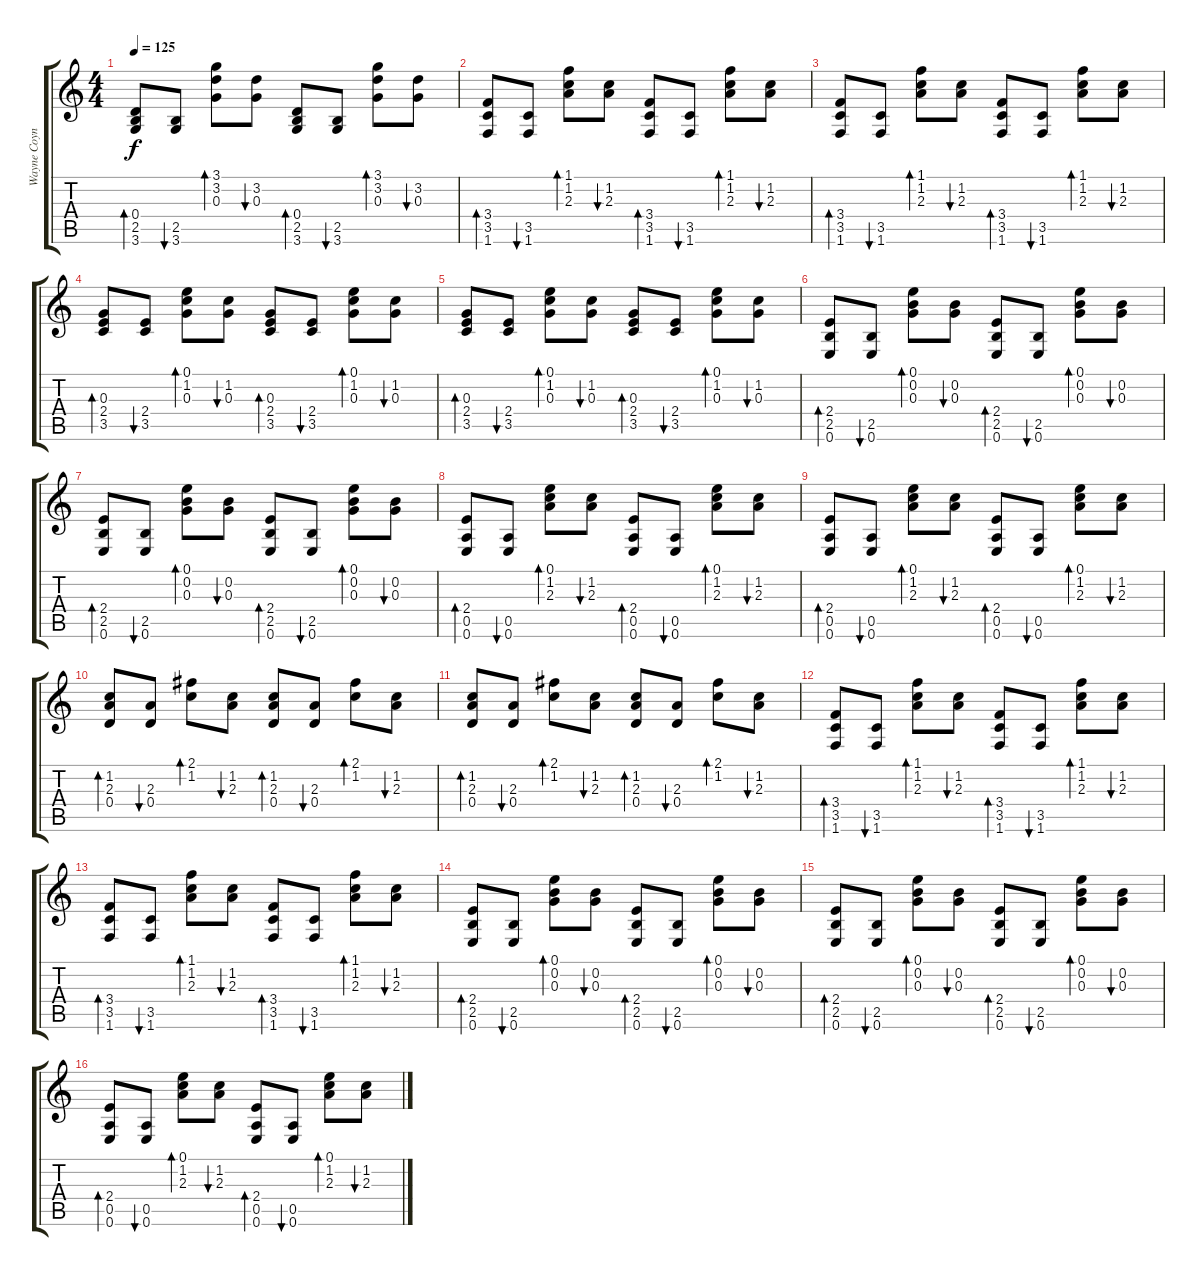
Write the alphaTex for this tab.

\track ("Wayne Coyne (Guitar Left)" "Wayne Coyn") {instrument acousticguitarsteel}
\staff {score tabs}
\tuning (E4 B3 G3 D3 A2 E2) {hide}
\ts (4 4)
\tempo 125
\clef g2
\ks c
(0.4 2.5 3.6).8{bd 60 dy f} (2.5 3.6).8{bu 60} (3.1 3.2 0.3).8{bd 60} (3.2 0.3).8{bu 60} (0.4 2.5 3.6).8{bd 60} (2.5 3.6).8{bu 60} (3.1 3.2 0.3).8{bd 60} (3.2 0.3).8{bu 60} |
(3.4 3.5 1.6).8{bd 60} (3.5 1.6).8{bu 60} (1.1 1.2 2.3).8{bd 60} (1.2 2.3).8{bu 60} (3.4 3.5 1.6).8{bd 60} (3.5 1.6).8{bu 60} (1.1 1.2 2.3).8{bd 60} (1.2 2.3).8{bu 60} |
(3.4 3.5 1.6).8{bd 60} (3.5 1.6).8{bu 60} (1.1 1.2 2.3).8{bd 60} (1.2 2.3).8{bu 60} (3.4 3.5 1.6).8{bd 60} (3.5 1.6).8{bu 60} (1.1 1.2 2.3).8{bd 60} (1.2 2.3).8{bu 60} |
(0.3 2.4 3.5).8{bd 60} (2.4 3.5).8{bu 60} (0.1 1.2 0.3).8{bd 60} (1.2 0.3).8{bu 60} (0.3 2.4 3.5).8{bd 60} (2.4 3.5).8{bu 60} (0.1 1.2 0.3).8{bd 60} (1.2 0.3).8{bu 60} |
(0.3 2.4 3.5).8{bd 60} (2.4 3.5).8{bu 60} (0.1 1.2 0.3).8{bd 60} (1.2 0.3).8{bu 60} (0.3 2.4 3.5).8{bd 60} (2.4 3.5).8{bu 60} (0.1 1.2 0.3).8{bd 60} (1.2 0.3).8{bu 60} |
(2.4 2.5 0.6).8{bd 60} (2.5 0.6).8{bu 60} (0.1 0.2 0.3).8{bd 60} (0.2 0.3).8{bu 60} (2.4 2.5 0.6).8{bd 60} (2.5 0.6).8{bu 60} (0.1 0.2 0.3).8{bd 60} (0.2 0.3).8{bu 60} |
(2.4 2.5 0.6).8{bd 60} (2.5 0.6).8{bu 60} (0.1 0.2 0.3).8{bd 60} (0.2 0.3).8{bu 60} (2.4 2.5 0.6).8{bd 60} (2.5 0.6).8{bu 60} (0.1 0.2 0.3).8{bd 60} (0.2 0.3).8{bu 60} |
(2.4 0.5 0.6).8{bd 60} (0.5 0.6).8{bu 60} (0.1 1.2 2.3).8{bd 60} (1.2 2.3).8{bu 60} (2.4 0.5 0.6).8{bd 60} (0.5 0.6).8{bu 60} (0.1 1.2 2.3).8{bd 60} (1.2 2.3).8{bu 60} |
(2.4 0.5 0.6).8{bd 60} (0.5 0.6).8{bu 60} (0.1 1.2 2.3).8{bd 60} (1.2 2.3).8{bu 60} (2.4 0.5 0.6).8{bd 60} (0.5 0.6).8{bu 60} (0.1 1.2 2.3).8{bd 60} (1.2 2.3).8{bu 60} |
(1.2 2.3 0.4).8{bd 60} (2.3 0.4).8{bu 60} (2.1 1.2).8{bd 60} (1.2 2.3).8{bu 60} (1.2 2.3 0.4).8{bd 60} (2.3 0.4).8{bu 60} (2.1 1.2).8{bd 60} (1.2 2.3).8{bu 60} |
(1.2 2.3 0.4).8{bd 60} (2.3 0.4).8{bu 60} (2.1 1.2).8{bd 60} (1.2 2.3).8{bu 60} (1.2 2.3 0.4).8{bd 60} (2.3 0.4).8{bu 60} (2.1 1.2).8{bd 60} (1.2 2.3).8{bu 60} |
(3.4 3.5 1.6).8{bd 60} (3.5 1.6).8{bu 60} (1.1 1.2 2.3).8{bd 60} (1.2 2.3).8{bu 60} (3.4 3.5 1.6).8{bd 60} (3.5 1.6).8{bu 60} (1.1 1.2 2.3).8{bd 60} (1.2 2.3).8{bu 60} |
(3.4 3.5 1.6).8{bd 60} (3.5 1.6).8{bu 60} (1.1 1.2 2.3).8{bd 60} (1.2 2.3).8{bu 60} (3.4 3.5 1.6).8{bd 60} (3.5 1.6).8{bu 60} (1.1 1.2 2.3).8{bd 60} (1.2 2.3).8{bu 60} |
(2.4 2.5 0.6).8{bd 60} (2.5 0.6).8{bu 60} (0.1 0.2 0.3).8{bd 60} (0.2 0.3).8{bu 60} (2.4 2.5 0.6).8{bd 60} (2.5 0.6).8{bu 60} (0.1 0.2 0.3).8{bd 60} (0.2 0.3).8{bu 60} |
(2.4 2.5 0.6).8{bd 60} (2.5 0.6).8{bu 60} (0.1 0.2 0.3).8{bd 60} (0.2 0.3).8{bu 60} (2.4 2.5 0.6).8{bd 60} (2.5 0.6).8{bu 60} (0.1 0.2 0.3).8{bd 60} (0.2 0.3).8{bu 60} |
(2.4 0.5 0.6).8{bd 60} (0.5 0.6).8{bu 60} (0.1 1.2 2.3).8{bd 60} (1.2 2.3).8{bu 60} (2.4 0.5 0.6).8{bd 60} (0.5 0.6).8{bu 60} (0.1 1.2 2.3).8{bd 60} (1.2 2.3).8{bu 60}
